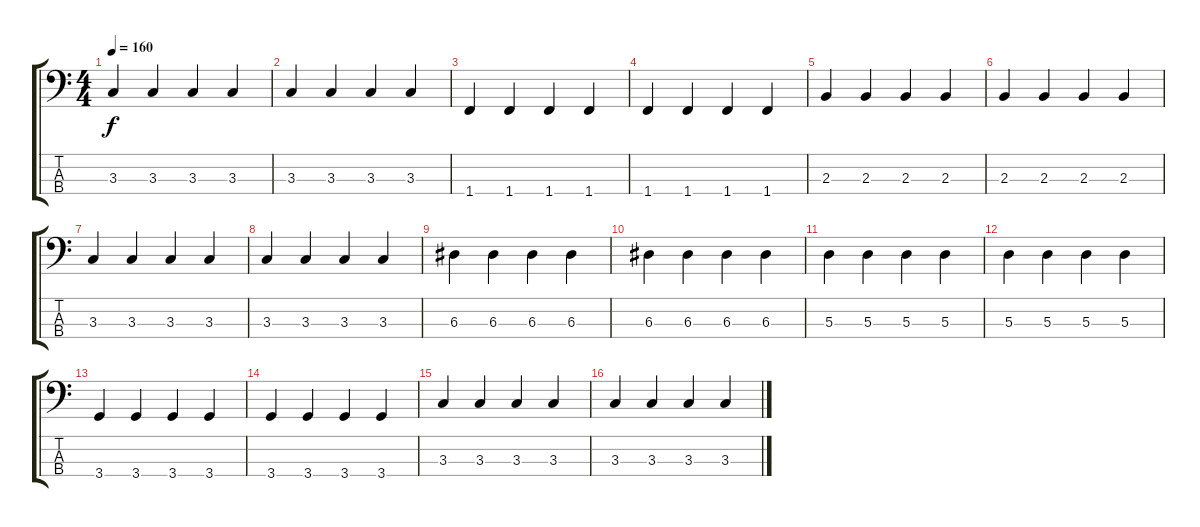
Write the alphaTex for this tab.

\track "" {instrument electricbasspick}
\staff {score tabs}
\tuning (G2 D2 A1 E1) {hide}
\ts (4 4)
\tempo 160
\clef f4
\ks c
3.3.4{dy f instrument electricbasspick} 3.3.4 3.3.4 3.3.4 |
3.3.4 3.3.4 3.3.4 3.3.4 |
1.4.4 1.4.4 1.4.4 1.4.4 |
1.4.4 1.4.4 1.4.4 1.4.4 |
2.3.4 2.3.4 2.3.4 2.3.4 |
2.3.4 2.3.4 2.3.4 2.3.4 |
3.3.4 3.3.4 3.3.4 3.3.4 |
3.3.4 3.3.4 3.3.4 3.3.4 |
6.3.4 6.3.4 6.3.4 6.3.4 |
6.3.4 6.3.4 6.3.4 6.3.4 |
5.3.4 5.3.4 5.3.4 5.3.4 |
5.3.4 5.3.4 5.3.4 5.3.4 |
3.4.4 3.4.4 3.4.4 3.4.4 |
3.4.4 3.4.4 3.4.4 3.4.4 |
3.3.4 3.3.4 3.3.4 3.3.4 |
3.3.4 3.3.4 3.3.4 3.3.4
